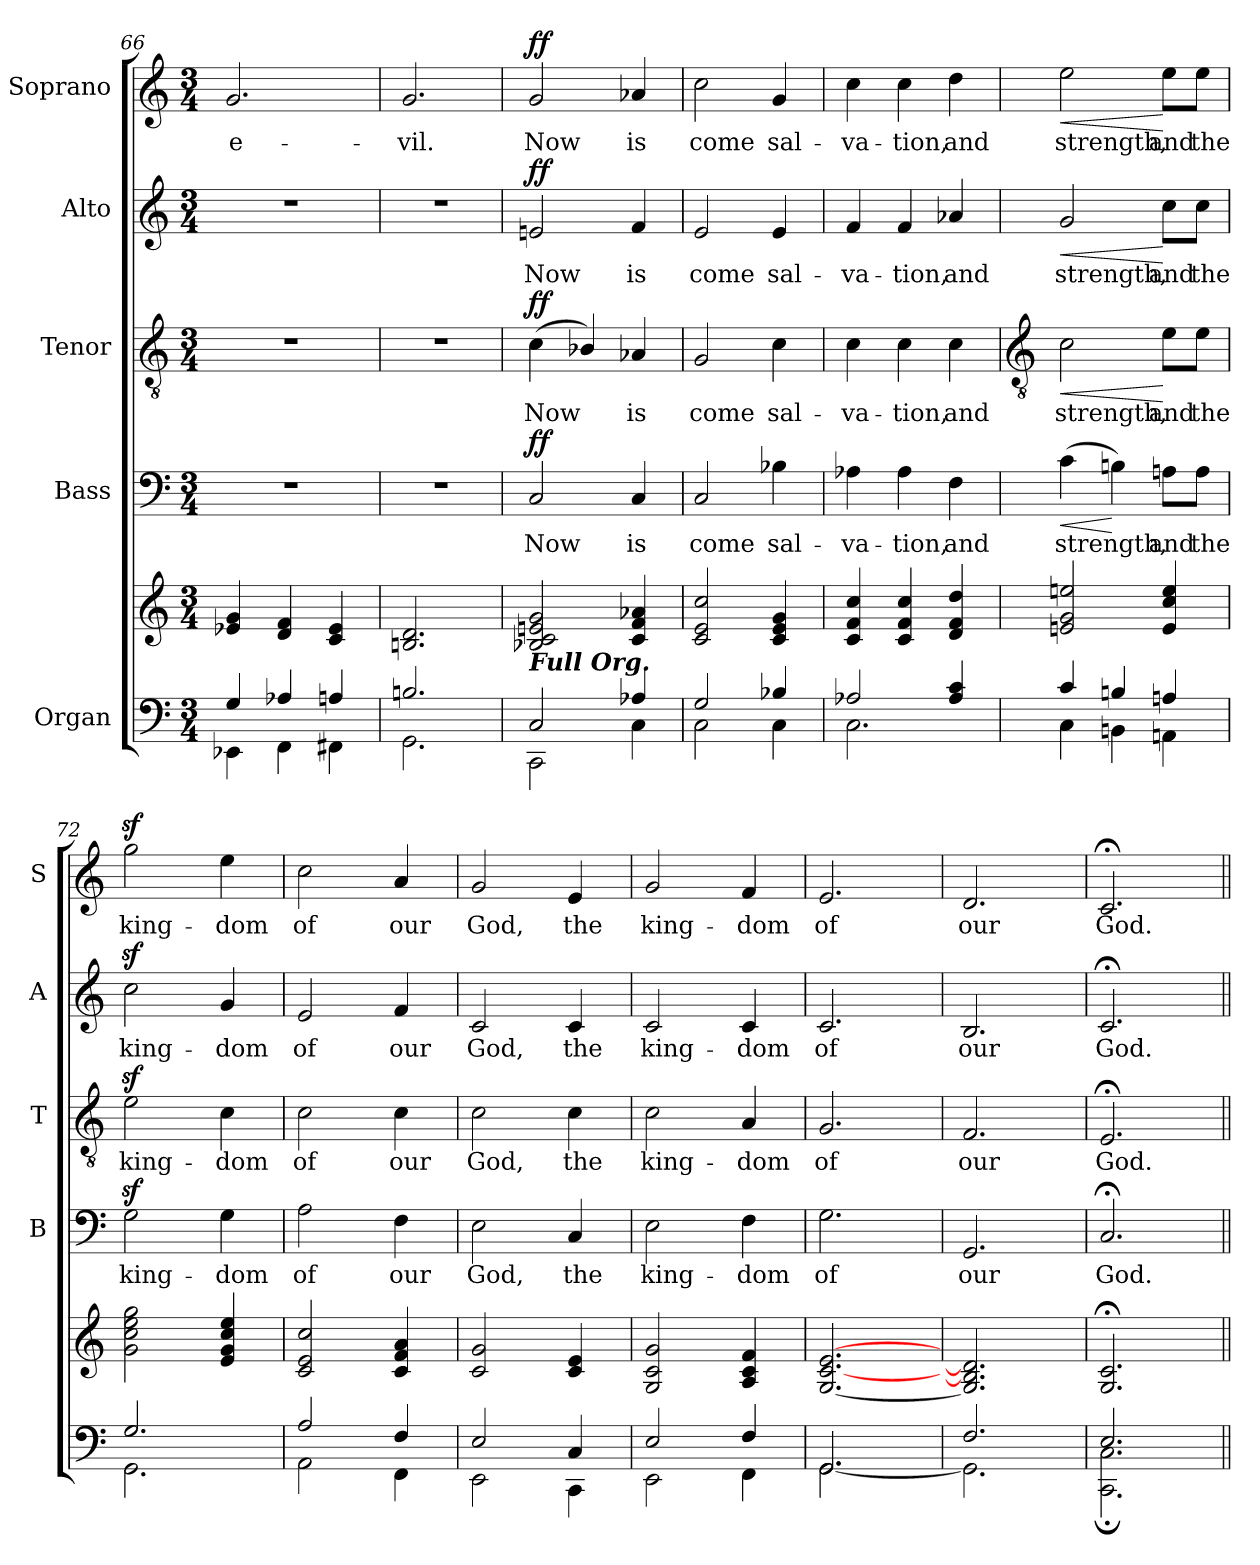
**kern	**kern	**kern	**text	**dynam	**kern	**text	**dynam	**kern	**text	**dynam	**kern	**text	**dynam
*part5	*part5	*part4	*part4	*part4	*part3	*part3	*part3	*part2	*part2	*part2	*part1	*part1	*part1
*staff6	*staff5	*staff4	*staff4	*staff4	*staff3	*staff3	*staff3	*staff2	*staff2	*staff2	*staff1	*staff1	*staff1
*I"Organ	*	*I"Bass	*	*	*I"Tenor	*	*	*I"Alto	*	*	*I"Soprano	*	*
*	*	*I'B	*	*	*I'T	*	*	*I'A	*	*	*I'S	*	*
*clefF4	*clefG2	*clefF4	*	*	*clefGv2	*	*	*clefG2	*	*	*clefG2	*	*
*k[]	*k[]	*k[]	*	*	*k[]	*	*	*k[]	*	*	*k[]	*	*
*C:	*C:	*C:	*	*	*C:	*	*	*C:	*	*	*C:	*	*
*M3/4	*M3/4	*M3/4	*	*	*M3/4	*	*	*M3/4	*	*	*M3/4	*	*
=66	=66	=66	=66	=66	=66	=66	=66	=66	=66	=66	=66	=66	=66
*^	*	*	*	*	*	*	*	*	*	*	*	*	*
!	!	!	!LO:N:vis=1	!	!	!LO:N:vis=1	!	!	!LO:N:vis=1	!	!	!	!LO:LY:b	!
4G/	4EE-X\	4e-X 4g	2.r	.	.	2.r	.	.	2.r	.	.	2.g	e-	.
4A-X/	4FF\	4d 4f	.	.	.	.	.	.	.	.	.	.	.	.
4An/	4FF#X\	4c 4e-	.	.	.	.	.	.	.	.	.	.	.	.
=67	=67	=67	=67	=67	=67	=67	=67	=67	=67	=67	=67	=67	=67	=67
!	!	!	!LO:N:vis=1	!	!	!LO:N:vis=1	!	!	!LO:N:vis=1	!	!	!	!LO:LY:b	!
2.Bn/	2.GG\	2.Bn 2.d	2.r	.	.	2.r	.	.	2.r	.	.	2.g	-vil.	.
=68	=68	=68	=68	=68	=68	=68	=68	=68	=68	=68	=68	=68	=68	=68
!LO:TX:a:Bi:t=Full Org.	!	!	!	!	!	!	!	!	!	!	!	!	!	!
!	!	!	!	!LO:LY:b	!LO:DY:b	!	!LO:LY:b	!LO:DY:b	!	!LO:LY:b	!LO:DY:b	!	!LO:LY:b	!LO:DY:b
2C/	2CC\	2B-X 2c 2en 2g	2C	Now	ff	(<4c	Now	ff	2en	Now	ff	2g	Now	ff
.	.	.	.	.	.	4B-X/)	.	.	.	.	.	.	.	.
!	!	!	!	!LO:LY:b	!	!	!LO:LY:b	!	!	!LO:LY:b	!	!	!LO:LY:b	!
4A-X/	4C\	4c 4f 4a-X	4C	is	.	4A-X	is	.	4f	is	.	4a-X	is	.
=69	=69	=69	=69	=69	=69	=69	=69	=69	=69	=69	=69	=69	=69	=69
!	!	!	!	!LO:LY:b	!	!	!LO:LY:b	!	!	!LO:LY:b	!	!	!LO:LY:b	!
2G/	2C\	2c 2e 2cc	2C	come	.	2G	come	.	2e	come	.	2cc	come	.
!	!	!	!	!LO:LY:b	!	!	!LO:LY:b	!	!	!LO:LY:b	!	!	!LO:LY:b	!
4B-X/	4C\	4c 4e 4g	4B-X	sal-	.	4c	sal-	.	4e	sal-	.	4g	sal-	.
=70	=70	=70	=70	=70	=70	=70	=70	=70	=70	=70	=70	=70	=70	=70
!	!	!	!	!LO:LY:b	!	!	!LO:LY:b	!	!	!LO:LY:b	!	!	!LO:LY:b	!
2A-X/	2.C\	4c 4f 4cc	4A-X	-va-	.	4c	-va-	.	4f	-va-	.	4cc	-va-	.
!	!	!	!	!LO:LY:b	!	!	!LO:LY:b	!	!	!LO:LY:b	!	!	!LO:LY:b	!
.	.	4c 4f 4cc	4A-	-tion,	.	4c	-tion,	.	4f	-tion,	.	4cc	-tion,	.
!	!	!	!	!LO:LY:b	!	!	!LO:LY:b	!	!	!LO:LY:b	!	!	!LO:LY:b	!
4A-/ 4c/	.	4d 4f 4dd	4F	and	.	4c	and	.	4a-X	and	.	4dd	and	.
!!LO:LB:g=z
=71	=71	=71	=71	=71	=71	=71	=71	=71	=71	=71	=71	=71	=71	=71
*	*	*	*	*	*	*clefGv2	*	*	*	*	*	*	*	*
!	!	!	!	!LO:LY:b	!LO:HP:b	!	!LO:LY:b	!LO:HP:b	!	!LO:LY:b	!LO:HP:b	!	!LO:LY:b	!LO:HP:b
4c/	4C\	2en 2g 2een	(>4c	strength,	<	2c	strength,	<	2g	strength,	<	2ee	strength,	<
4Bn/	4BBn\	.	4Bn)	.	[	.	.	.	.	.	.	.	.	.
!	!	!	!	!LO:LY:b	!	!	!LO:LY:b	!	!	!LO:LY:b	!	!	!LO:LY:b	!
4An/	4AAn\	4e 4cc 4ee	8An\L	and	.	8e\L	and	[	8cc\L	and	[	8ee\L	and	[
!	!	!	!	!LO:LY:b	!	!	!LO:LY:b	!	!	!LO:LY:b	!	!	!LO:LY:b	!
.	.	.	8A\J	the	.	8e\J	the	.	8cc\J	the	.	8ee\J	the	.
=72	=72	=72	=72	=72	=72	=72	=72	=72	=72	=72	=72	=72	=72	=72
!	!	!	!	!LO:LY:b	!	!	!LO:LY:b	!	!	!LO:LY:b	!	!	!LO:LY:b	!
2.G/	2.GG\	2g 2cc 2ee 2gg	2Gz<	king-	.	2ez<	king-	.	2ccz<	king-	.	2ggz<	king-	.
!	!	!	!	!LO:LY:b	!	!	!LO:LY:b	!	!	!LO:LY:b	!	!	!LO:LY:b	!
.	.	4e 4g 4cc 4ee	4G	-dom	.	4c	-dom	.	4g	-dom	.	4ee	-dom	.
=73	=73	=73	=73	=73	=73	=73	=73	=73	=73	=73	=73	=73	=73	=73
!	!	!	!	!LO:LY:b	!	!	!LO:LY:b	!	!	!LO:LY:b	!	!	!LO:LY:b	!
2A/	2AA\	2c 2e 2cc	2A	of	.	2c	of	.	2e	of	.	2cc	of	.
!	!	!	!	!LO:LY:b	!	!	!LO:LY:b	!	!	!LO:LY:b	!	!	!LO:LY:b	!
4F/	4FF\	4c 4f 4a	4F	our	.	4c	our	.	4f	our	.	4a	our	.
=74	=74	=74	=74	=74	=74	=74	=74	=74	=74	=74	=74	=74	=74	=74
!	!	!	!	!LO:LY:b	!	!	!LO:LY:b	!	!	!LO:LY:b	!	!	!LO:LY:b	!
2E/	2EE\	2c 2g	2E	God,	.	2c	God,	.	2c	God,	.	2g	God,	.
!	!	!	!	!LO:LY:b	!	!	!LO:LY:b	!	!	!LO:LY:b	!	!	!LO:LY:b	!
4C/	4CC\	4c 4e	4C	the	.	4c	the	.	4c	the	.	4e	the	.
=75	=75	=75	=75	=75	=75	=75	=75	=75	=75	=75	=75	=75	=75	=75
!	!	!	!	!LO:LY:b	!	!	!LO:LY:b	!	!	!LO:LY:b	!	!	!LO:LY:b	!
2E/	2EE\	2G 2c 2g	2E	king-	.	2c	king-	.	2c	king-	.	2g	king-	.
!	!	!	!	!LO:LY:b	!	!	!LO:LY:b	!	!	!LO:LY:b	!	!	!LO:LY:b	!
4F/	4FF\	4A 4c 4f	4F	-dom	.	4A	-dom	.	4c	-dom	.	4f	-dom	.
=76	=76	=76	=76	=76	=76	=76	=76	=76	=76	=76	=76	=76	=76	=76
!	!	!	!	!LO:LY:b	!	!	!LO:LY:b	!	!	!LO:LY:b	!	!	!LO:LY:b	!
2.GG/	[2.GG\	[2.G [2.c [2.e	2.G	of	.	2.G	of	.	2.c	of	.	2.e	of	.
=77	=77	=77	=77	=77	=77	=77	=77	=77	=77	=77	=77	=77	=77	=77
!	!	!	!	!LO:LY:b	!	!	!LO:LY:b	!	!	!LO:LY:b	!	!	!LO:LY:b	!
2.F/	2.GG\]	2.G] 2.B] 2.d]	2.GG	our	.	2.F	our	.	2.B	our	.	2.d	our	.
=78	=78	=78	=78	=78	=78	=78	=78	=78	=78	=78	=78	=78	=78	=78
!	!	!	!	!LO:LY:b	!	!	!LO:LY:b	!	!	!LO:LY:b	!	!	!LO:LY:b	!
2.E/	2.CC\; 2.C\;	2.G;< 2.c;<	2.C;<	God.	.	2.E;<	God.	.	2.c;<	God.	.	2.c;<	God.	.
*v	*v	*	*	*	*	*	*	*	*	*	*	*	*	*
=||	=||	=||	=||	=||	=||	=||	=||	=||	=||	=||	=||	=||	=||
*-	*-	*-	*-	*-	*-	*-	*-	*-	*-	*-	*-	*-	*-
